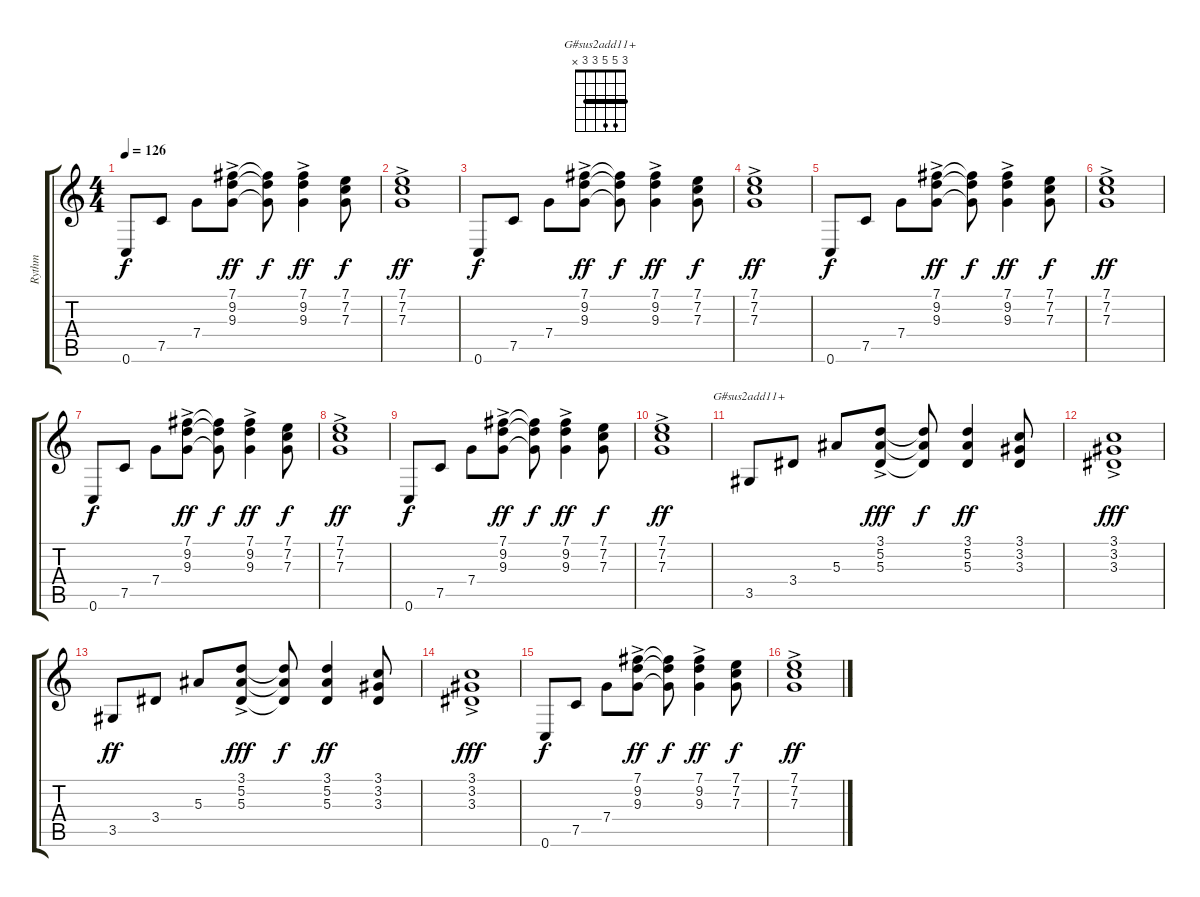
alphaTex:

\track ("Rythm" "Rythm") {instrument acousticguitarsteel}
\staff {score tabs}
\tuning (C3 A3 F3 C3 F2 C2) {hide}
\chord ("G#sus2add11+" 3 5 5 3 3 x) {barre 3}
\ts (4 4)
\tempo 126
\clef g2
\ks c
0.6.8{dy f} 7.5.8 7.4.8 (7.1{ac} 9.2{ac} 9.3{ac}).8{dy ff} (7.1{t} 9.2{t} 9.3{t}).8{dy f} (7.1 9.2{ac} 9.3{ac}).4{dy ff} (7.1 7.2 7.3).8{dy f} |
(7.1{ac} 7.2{ac} 7.3{ac}).1{dy ff} |
0.6.8{dy f} 7.5.8 7.4.8 (7.1{ac} 9.2{ac} 9.3{ac}).8{dy ff} (7.1{t} 9.2{t} 9.3{t}).8{dy f} (7.1 9.2{ac} 9.3{ac}).4{dy ff} (7.1 7.2 7.3).8{dy f} |
(7.1{ac} 7.2{ac} 7.3{ac}).1{dy ff} |
0.6.8{dy f} 7.5.8 7.4.8 (7.1{ac} 9.2{ac} 9.3{ac}).8{dy ff} (7.1{t} 9.2{t} 9.3{t}).8{dy f} (7.1 9.2{ac} 9.3{ac}).4{dy ff} (7.1 7.2 7.3).8{dy f} |
(7.1{ac} 7.2{ac} 7.3{ac}).1{dy ff} |
0.6.8{dy f} 7.5.8 7.4.8 (7.1{ac} 9.2{ac} 9.3{ac}).8{dy ff} (7.1{t} 9.2{t} 9.3{t}).8{dy f} (7.1 9.2{ac} 9.3{ac}).4{dy ff} (7.1 7.2 7.3).8{dy f} |
(7.1{ac} 7.2{ac} 7.3{ac}).1{dy ff} |
0.6.8{dy f} 7.5.8 7.4.8 (7.1{ac} 9.2{ac} 9.3{ac}).8{dy ff} (7.1{t} 9.2{t} 9.3{t}).8{dy f} (7.1 9.2{ac} 9.3{ac}).4{dy ff} (7.1 7.2 7.3).8{dy f} |
(7.1{ac} 7.2{ac} 7.3{ac}).1{dy ff} |
3.5.8{ch "G#sus2add11+"} 3.4.8 5.3.8 (3.1{ac} 5.2{ac} 5.3{ac}).8{dy fff} (3.1{t} 5.2{t} 5.3{t}).8{dy f} (3.1 5.2 5.3).4{dy ff} (3.1 3.2 3.3).8 |
(3.1{ac} 3.2{ac} 3.3{ac}).1{dy fff} |
3.5.8{dy ff} 3.4.8 5.3.8 (3.1{ac} 5.2{ac} 5.3{ac}).8{dy fff} (3.1{t} 5.2{t} 5.3{t}).8{dy f} (3.1 5.2 5.3).4{dy ff} (3.1 3.2 3.3).8 |
(3.1{ac} 3.2{ac} 3.3{ac}).1{dy fff} |
0.6.8{dy f} 7.5.8 7.4.8 (7.1{ac} 9.2{ac} 9.3{ac}).8{dy ff} (7.1{t} 9.2{t} 9.3{t}).8{dy f} (7.1 9.2{ac} 9.3{ac}).4{dy ff} (7.1 7.2 7.3).8{dy f} |
(7.1{ac} 7.2{ac} 7.3{ac}).1{dy ff}
